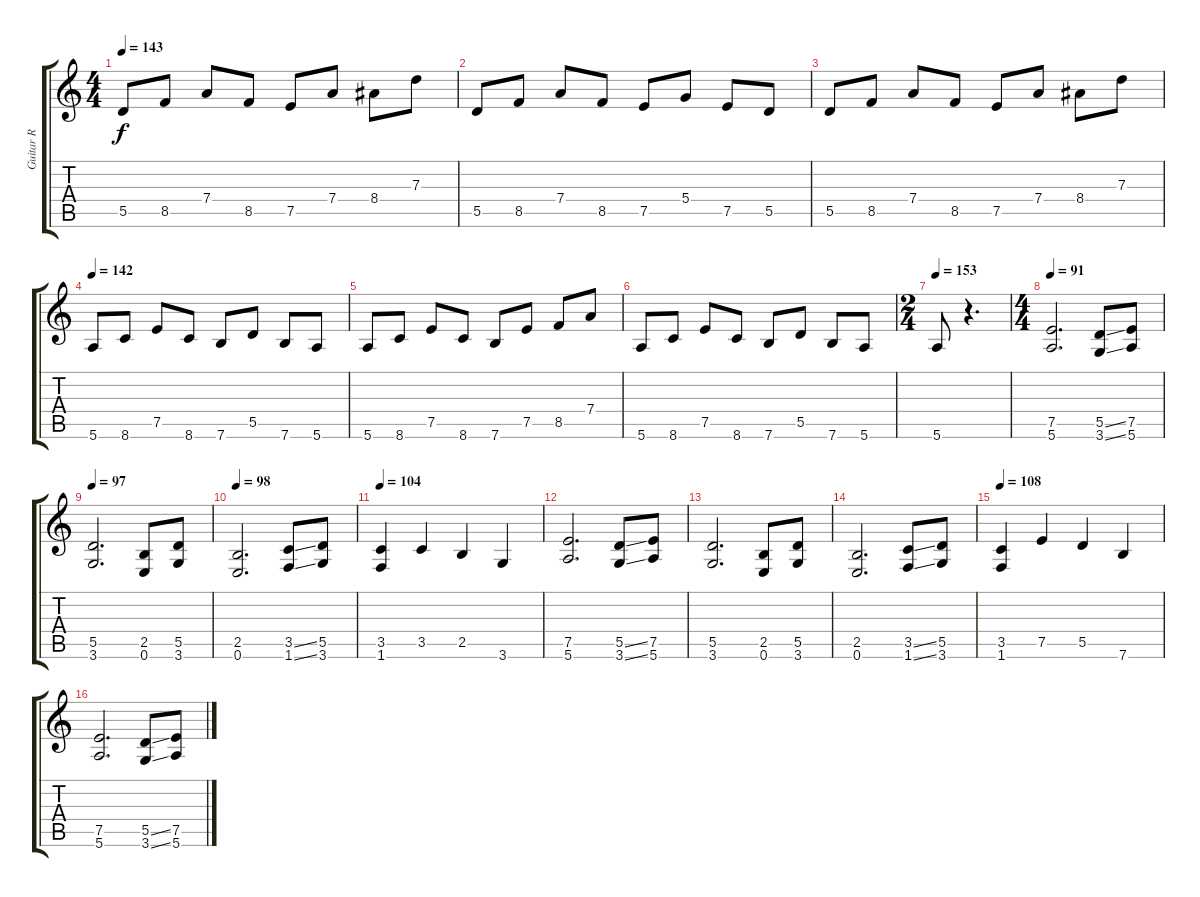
\track ("Guitar R" "Guitar R") {instrument distortionguitar}
\staff {score tabs}
\tuning (E4 B3 G3 D3 A2 E2) {hide}
\ts (4 4)
\tempo 143
\clef g2
\ks c
5.5.8{dy f} 8.5.8 7.4.8 8.5.8 7.5.8 7.4.8 8.4.8 7.3.8 |
5.5.8 8.5.8 7.4.8 8.5.8 7.5.8 5.4.8 7.5.8 5.5.8 |
5.5.8 8.5.8 7.4.8 8.5.8 7.5.8 7.4.8 8.4.8 7.3.8 |
\tempo 142
5.6.8 8.6.8 7.5.8 8.6.8 7.6.8 5.5.8 7.6.8 5.6.8 |
5.6.8 8.6.8 7.5.8 8.6.8 7.6.8 7.5.8 8.5.8 7.4.8 |
5.6.8 8.6.8 7.5.8 8.6.8 7.6.8 5.5.8 7.6.8 5.6.8 |
\ts (2 4)
\tempo 153
5.6.8 r.4{d} |
\ts (4 4)
\tempo 91
(7.5 5.6).2{d} (5.5{ss} 3.6{ss}).8 (7.5 5.6).8 |
\tempo 97
(5.5 3.6).2{d} (2.5 0.6).8 (5.5 3.6).8 |
\tempo 98
(2.5 0.6).2{d} (3.5{ss} 1.6{ss}).8 (5.5 3.6).8 |
\tempo 104
(3.5 1.6).4 3.5.4 2.5.4 3.6.4 |
(7.5 5.6).2{d} (5.5{ss} 3.6{ss}).8 (7.5 5.6).8 |
(5.5 3.6).2{d} (2.5 0.6).8 (5.5 3.6).8 |
(2.5 0.6).2{d} (3.5{ss} 1.6{ss}).8 (5.5 3.6).8 |
\tempo 108
(3.5 1.6).4 7.5.4 5.5.4 7.6.4 |
(7.5 5.6).2{d} (5.5{ss} 3.6{ss}).8 (7.5 5.6).8
